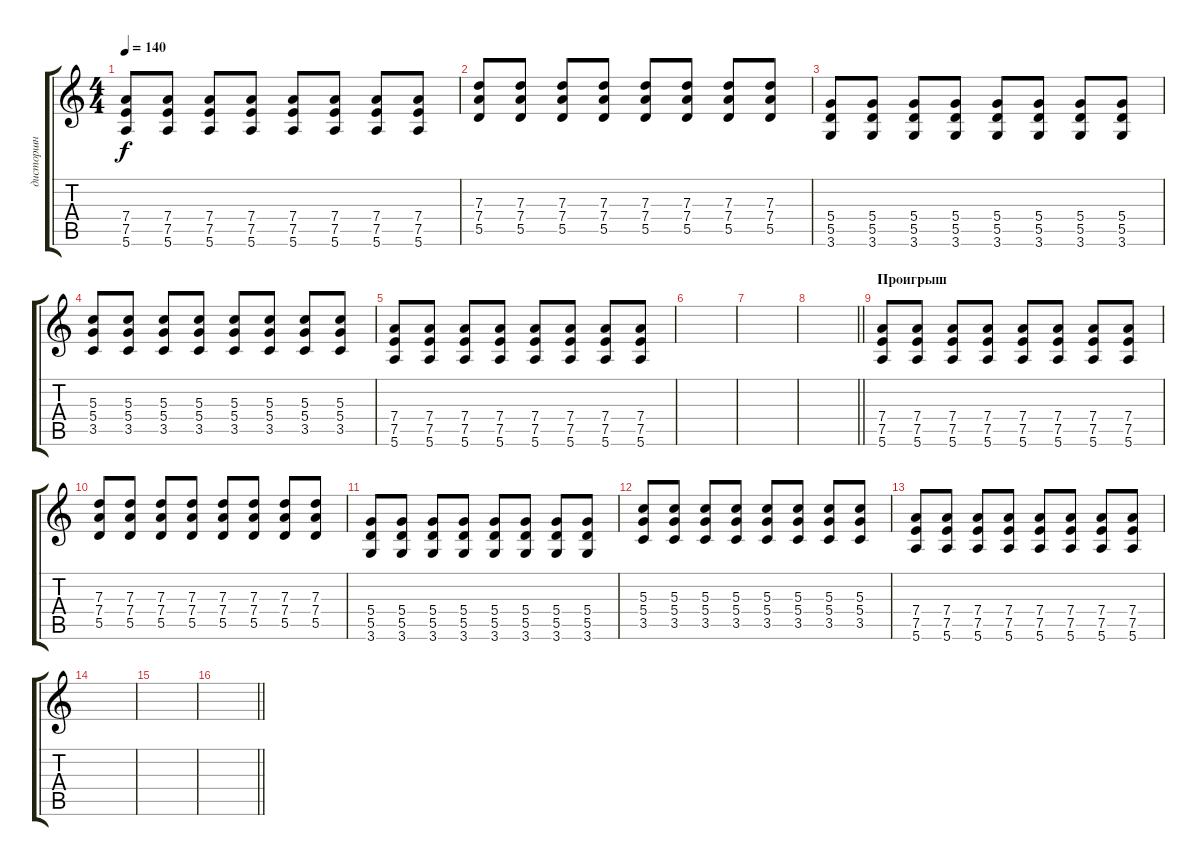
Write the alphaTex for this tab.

\track ("дисторшн" "дисторшн") {instrument distortionguitar}
\staff {score tabs}
\tuning (E4 B3 G3 D3 A2 E2) {hide}
\ts (4 4)
\tempo 140
\clef g2
\ks c
(7.4 7.5 5.6).8{dy f} (7.4 7.5 5.6).8 (7.4 7.5 5.6).8 (7.4 7.5 5.6).8 (7.4 7.5 5.6).8 (7.4 7.5 5.6).8 (7.4 7.5 5.6).8 (7.4 7.5 5.6).8 |
(7.3 7.4 5.5).8 (7.3 7.4 5.5).8 (7.3 7.4 5.5).8 (7.3 7.4 5.5).8 (7.3 7.4 5.5).8 (7.3 7.4 5.5).8 (7.3 7.4 5.5).8 (7.3 7.4 5.5).8 |
(5.4 5.5 3.6).8 (5.4 5.5 3.6).8 (5.4 5.5 3.6).8 (5.4 5.5 3.6).8 (5.4 5.5 3.6).8 (5.4 5.5 3.6).8 (5.4 5.5 3.6).8 (5.4 5.5 3.6).8 |
(5.3 5.4 3.5).8 (5.3 5.4 3.5).8 (5.3 5.4 3.5).8 (5.3 5.4 3.5).8 (5.3 5.4 3.5).8 (5.3 5.4 3.5).8 (5.3 5.4 3.5).8 (5.3 5.4 3.5).8 |
(7.4 7.5 5.6).8 (7.4 7.5 5.6).8 (7.4 7.5 5.6).8 (7.4 7.5 5.6).8 (7.4 7.5 5.6).8 (7.4 7.5 5.6).8 (7.4 7.5 5.6).8 (7.4 7.5 5.6).8 |
|
|
\barLineRight lightlight
|
\section ("" "Проигрыш")
(7.4 7.5 5.6).8 (7.4 7.5 5.6).8 (7.4 7.5 5.6).8 (7.4 7.5 5.6).8 (7.4 7.5 5.6).8 (7.4 7.5 5.6).8 (7.4 7.5 5.6).8 (7.4 7.5 5.6).8 |
(7.3 7.4 5.5).8 (7.3 7.4 5.5).8 (7.3 7.4 5.5).8 (7.3 7.4 5.5).8 (7.3 7.4 5.5).8 (7.3 7.4 5.5).8 (7.3 7.4 5.5).8 (7.3 7.4 5.5).8 |
(5.4 5.5 3.6).8 (5.4 5.5 3.6).8 (5.4 5.5 3.6).8 (5.4 5.5 3.6).8 (5.4 5.5 3.6).8 (5.4 5.5 3.6).8 (5.4 5.5 3.6).8 (5.4 5.5 3.6).8 |
(5.3 5.4 3.5).8 (5.3 5.4 3.5).8 (5.3 5.4 3.5).8 (5.3 5.4 3.5).8 (5.3 5.4 3.5).8 (5.3 5.4 3.5).8 (5.3 5.4 3.5).8 (5.3 5.4 3.5).8 |
(7.4 7.5 5.6).8 (7.4 7.5 5.6).8 (7.4 7.5 5.6).8 (7.4 7.5 5.6).8 (7.4 7.5 5.6).8 (7.4 7.5 5.6).8 (7.4 7.5 5.6).8 (7.4 7.5 5.6).8 |
|
|
\barLineRight lightlight
